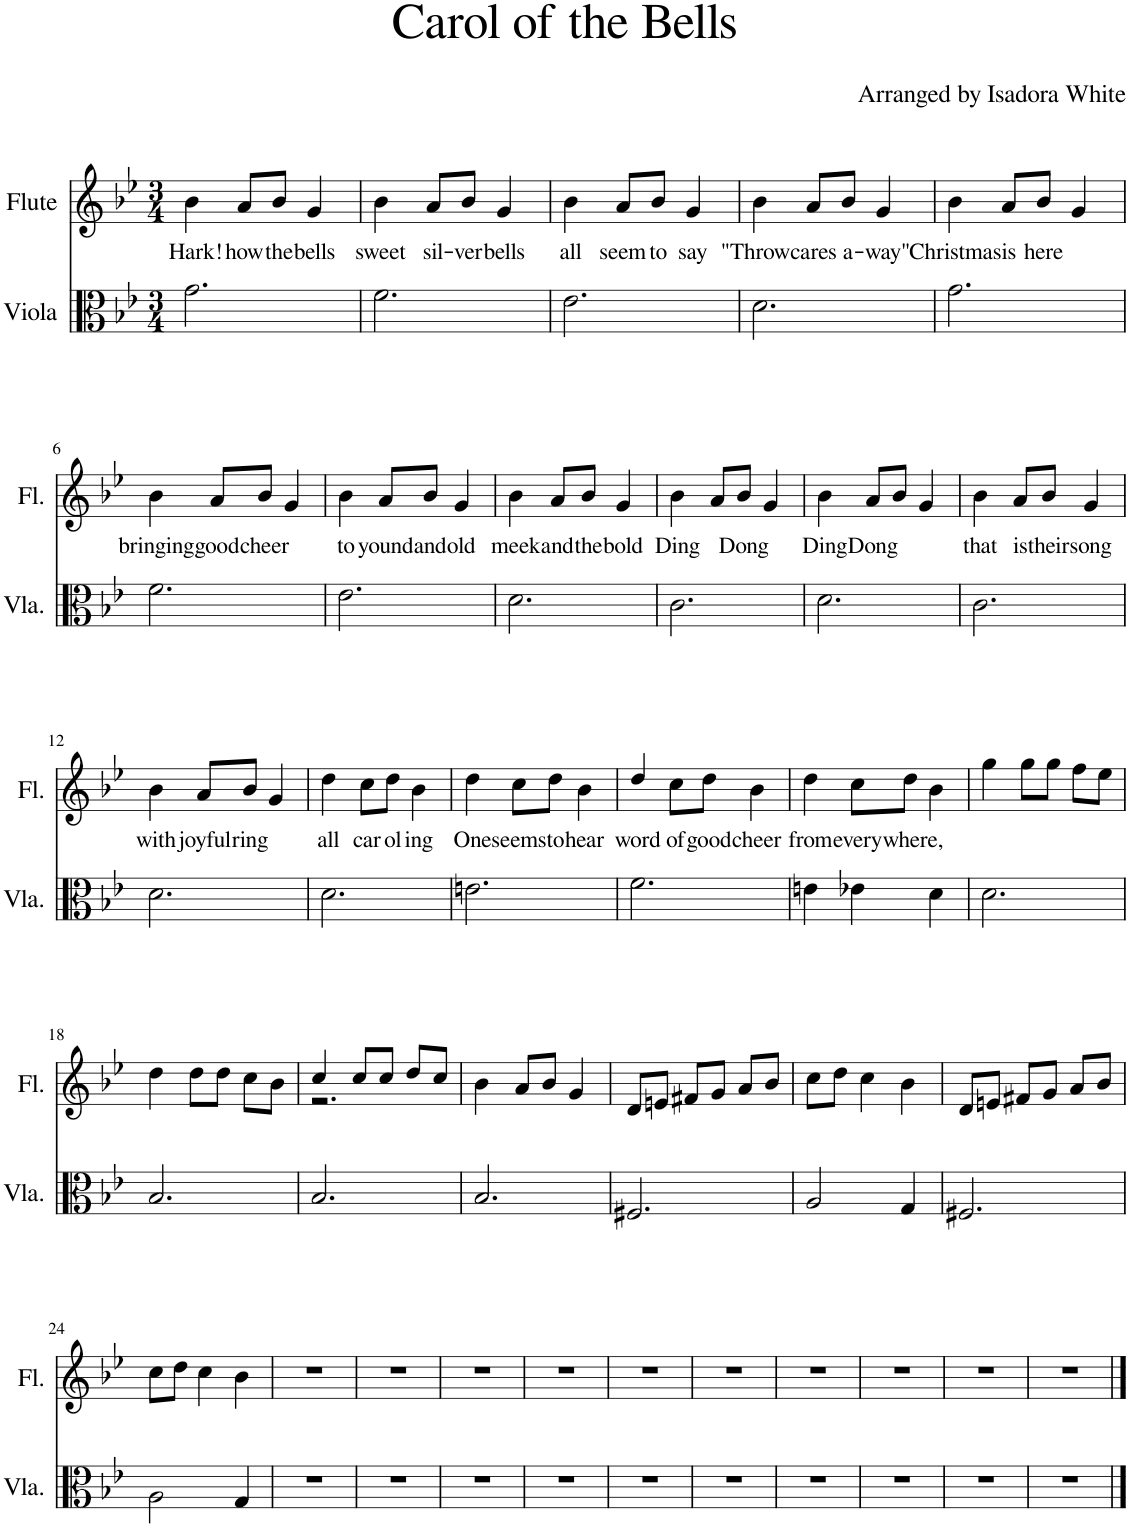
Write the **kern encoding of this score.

**kern	**kern	**text
*part2	*part1	*part1
*staff2	*staff1	*staff1
*I"Viola	*I"Flute	*
*I'Vla.	*I'Fl.	*
*clefC3	*clefG2	*
*k[b-e-]	*k[b-e-]	*
*M3/4	*M3/4	*
=1	=1	=1
!	!	!LO:LY:b
2.g\	4b-\	Hark!
!	!	!LO:LY:b
.	8a/L	how
!	!	!LO:LY:b
.	8b-/J	the
!	!	!LO:LY:b
.	4g/	bells
=2	=2	=2
!	!	!LO:LY:b
2.f\	4b-\	sweet
!	!	!LO:LY:b
.	8a/L	sil-
!	!	!LO:LY:b
.	8b-/J	-ver
!	!	!LO:LY:b
.	4g/	bells
=3	=3	=3
!	!	!LO:LY:b
2.e-\	4b-\	all
!	!	!LO:LY:b
.	8a/L	seem
!	!	!LO:LY:b
.	8b-/J	to
!	!	!LO:LY:b
.	4g/	say
=4	=4	=4
!	!	!LO:LY:b
2.d\	4b-\	"Throw
!	!	!LO:LY:b
.	8a/L	cares
!	!	!LO:LY:b
.	8b-/J	a-
!	!	!LO:LY:b
.	4g/	-way"
=5	=5	=5
!	!	!LO:LY:b
2.g\	4b-\	Christmas
!	!	!LO:LY:b
.	8a/L	is
!	!	!LO:LY:b
.	8b-/J	here
.	4g/	.
!!LO:LB:g=z
=6	=6	=6
!	!	!LO:LY:b
2.f\	4b-\	bringing
!	!	!LO:LY:b
.	8a/L	good
!	!	!LO:LY:b
.	8b-/J	cheer
.	4g/	.
=7	=7	=7
!	!	!LO:LY:b
2.e-\	4b-\	to
!	!	!LO:LY:b
.	8a/L	yound
!	!	!LO:LY:b
.	8b-/J	and
!	!	!LO:LY:b
.	4g/	old
=8	=8	=8
!	!	!LO:LY:b
2.d\	4b-\	meek
!	!	!LO:LY:b
.	8a/L	and
!	!	!LO:LY:b
.	8b-/J	the
!	!	!LO:LY:b
.	4g/	bold
=9	=9	=9
!	!	!LO:LY:b
2.c\	4b-\	Ding
.	8a/L	.
!	!	!LO:LY:b
.	8b-/J	Dong
.	4g/	.
=10	=10	=10
!	!	!LO:LY:b
2.d\	4b-\	Ding
!	!	!LO:LY:b
.	8a/L	Dong
.	8b-/J	.
.	4g/	.
=11	=11	=11
!	!	!LO:LY:b
2.c\	4b-\	that
!	!	!LO:LY:b
.	8a/L	is
!	!	!LO:LY:b
.	8b-/J	their
!	!	!LO:LY:b
.	4g/	song
!!LO:LB:g=z
=12	=12	=12
!	!	!LO:LY:b
2.d\	4b-\	with
!	!	!LO:LY:b
.	8a/L	joyful
!	!	!LO:LY:b
.	8b-/J	ring
.	4g/	.
=13	=13	=13
!	!	!LO:LY:b
2.d\	4dd\	all
!	!	!LO:LY:b
.	8cc\L	car-
!	!	!LO:LY:b
.	8dd\J	-ol-
!	!	!LO:LY:b
.	4b-\	-ing
=14	=14	=14
!	!	!LO:LY:b
2.en\	4dd\	One
!	!	!LO:LY:b
.	8cc\L	seems
!	!	!LO:LY:b
.	8dd\J	to
!	!	!LO:LY:b
.	4b-\	hear
=15	=15	=15
!	!	!LO:LY:b
2.f\	4dd/	word
!	!	!LO:LY:b
.	8cc\L	of
!	!	!LO:LY:b
.	8dd\J	good
!	!	!LO:LY:b
.	4b-\	cheer
=16	=16	=16
!	!	!LO:LY:b
4en\	4dd\	from
!	!	!LO:LY:b
4e-X\	8cc\L	every-
!	!	!LO:LY:b
.	8dd\J	-where,
4d\	4b-\	.
=17	=17	=17
2.d\	4gg\	.
.	8gg\L	.
.	8gg\J	.
.	8ff\L	.
.	8ee-\J	.
!!LO:LB:g=z
=18	=18	=18
2.B-/	4dd\	.
.	8dd\L	.
.	8dd\J	.
.	8cc\L	.
.	8b-\J	.
=19	=19	=19
*	*^	*
2.B-/	4cc/	2.r	.
.	8cc/L	.	.
.	8cc/J	.	.
.	8dd/L	.	.
.	8cc/J	.	.
*	*v	*v	*
=20	=20	=20
2.B-/	4b-\	.
.	8a/L	.
.	8b-/J	.
.	4g/	.
=21	=21	=21
2.F#X/	8d/L	.
.	8en/J	.
.	8f#X/L	.
.	8g/J	.
.	8a/L	.
.	8b-/J	.
=22	=22	=22
2A/	8cc\L	.
.	8dd\J	.
.	4cc\	.
4G/	4b-\	.
=23	=23	=23
2.F#X/	8d/L	.
.	8en/J	.
.	8f#X/L	.
.	8g/J	.
.	8a/L	.
.	8b-/J	.
!!LO:LB:g=z
=24	=24	=24
2A\	8cc\L	.
.	8dd\J	.
.	4cc\	.
4G/	4b-\	.
=25	=25	=25
2.r	2.r	.
=26	=26	=26
2.r	2.r	.
=27	=27	=27
2.r	2.r	.
=28	=28	=28
2.r	2.r	.
=29	=29	=29
2.r	2.r	.
=30	=30	=30
2.r	2.r	.
=31	=31	=31
2.r	2.r	.
=32	=32	=32
2.r	2.r	.
=33	=33	=33
2.r	2.r	.
=34	=34	=34
2.r	2.r	.
==	==	==
*-	*-	*-
